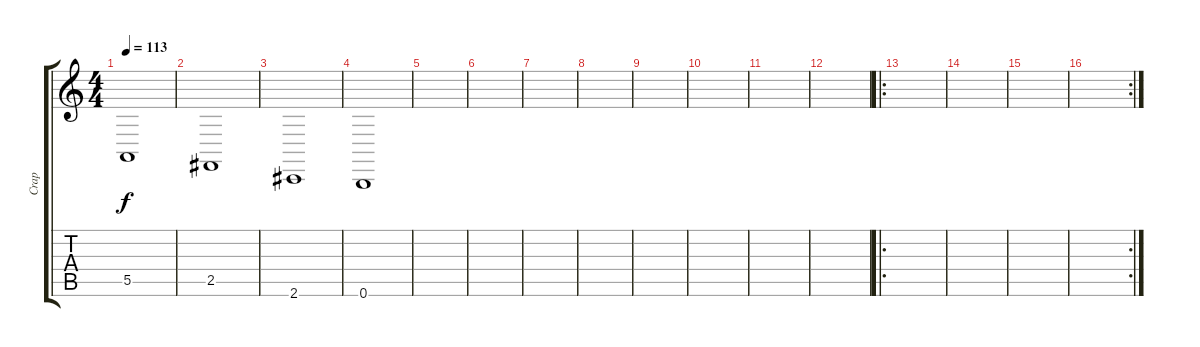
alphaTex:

\track ("Crap" "Crap") {instrument acousticgrandpiano}
\staff {score tabs}
\tuning (B3 G3 D3 A2 E2 B1) {hide}
\ts (4 4)
\tempo 113
\clef g2
\ks c
5.5.1{dy f instrument acousticgrandpiano} |
2.5.1 |
2.6.1 |
0.6.1 |
|
|
|
|
|
|
|
|
\ro
|
|
|
\rc 2
